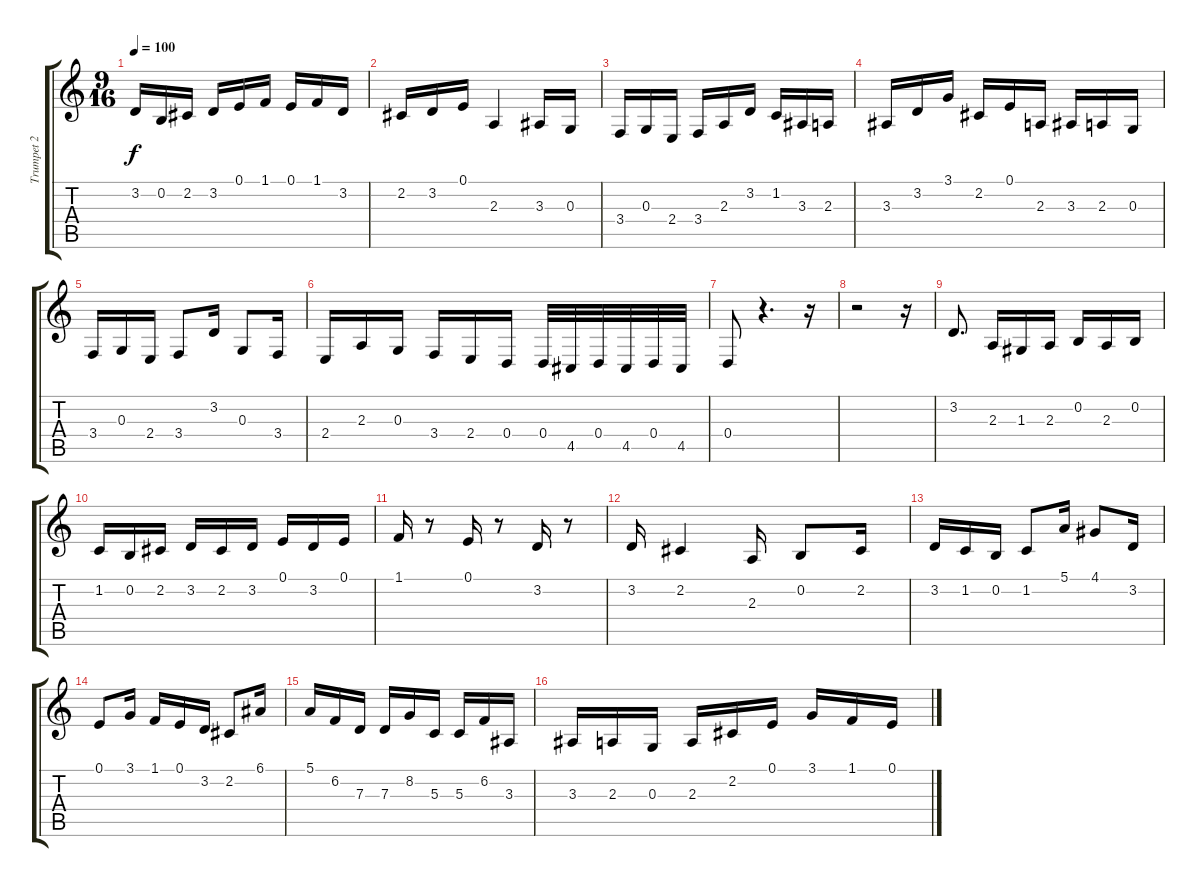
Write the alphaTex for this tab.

\track ("Trumpet 2" "Trumpet 2") {instrument trumpet}
\staff {score tabs}
\tuning (E4 B3 G3 D3 A2 E2) {hide}
\ts (9 16)
\tempo 100
\clef g2
\ks c
3.2{t}.16{dy f} 0.2.16 2.2.16 3.2.16 0.1.16 1.1.16 0.1.16 1.1.16 3.2.16 |
2.2.16 3.2.16 0.1.16 2.3.4 3.3.16 0.3.16 |
3.4.16 0.3.16 2.4.16 3.4.16 2.3.16 3.2.16 1.2.16 3.3.16 2.3.16 |
3.3.16 3.2.16 3.1.16 2.2.16 0.1.16 2.3.16 3.3.16 2.3.16 0.3.16 |
3.4.16 0.3.16 2.4.16 3.4.8 3.2.16 0.3.8 3.4.16 |
2.4.16 2.3.16 0.3.16 3.4.16 2.4.16 0.4.16 0.4.32 4.5.32 0.4.32 4.5.32 0.4.32 4.5.32 |
0.4.8 r.4{d} r.16 |
r.2 r.16 |
3.2.8{d} 2.3.16 1.3.16 2.3.16 0.2.16 2.3.16 0.2.16 |
1.2.16 0.2.16 2.2.16 3.2.16 2.2.16 3.2.16 0.1.16 3.2.16 0.1.16 |
1.1.16 r.8 0.1.16 r.8 3.2.16 r.8 |
3.2.16 2.2.4 2.3.16 0.2.8 2.2.16 |
3.2.16 1.2.16 0.2.16 1.2.8 5.1.16 4.1.8 3.2.16 |
0.1.8 3.1.16 1.1.16 0.1.16 3.2.16 2.2.8 6.1.16 |
5.1.16 6.2.16 7.3.16 7.3.16 8.2.16 5.3.16 5.3.16 6.2.16 3.3.16 |
3.3.16 2.3.16 0.3.16 2.3.16 2.2.16 0.1.16 3.1.16 1.1.16 0.1.16
